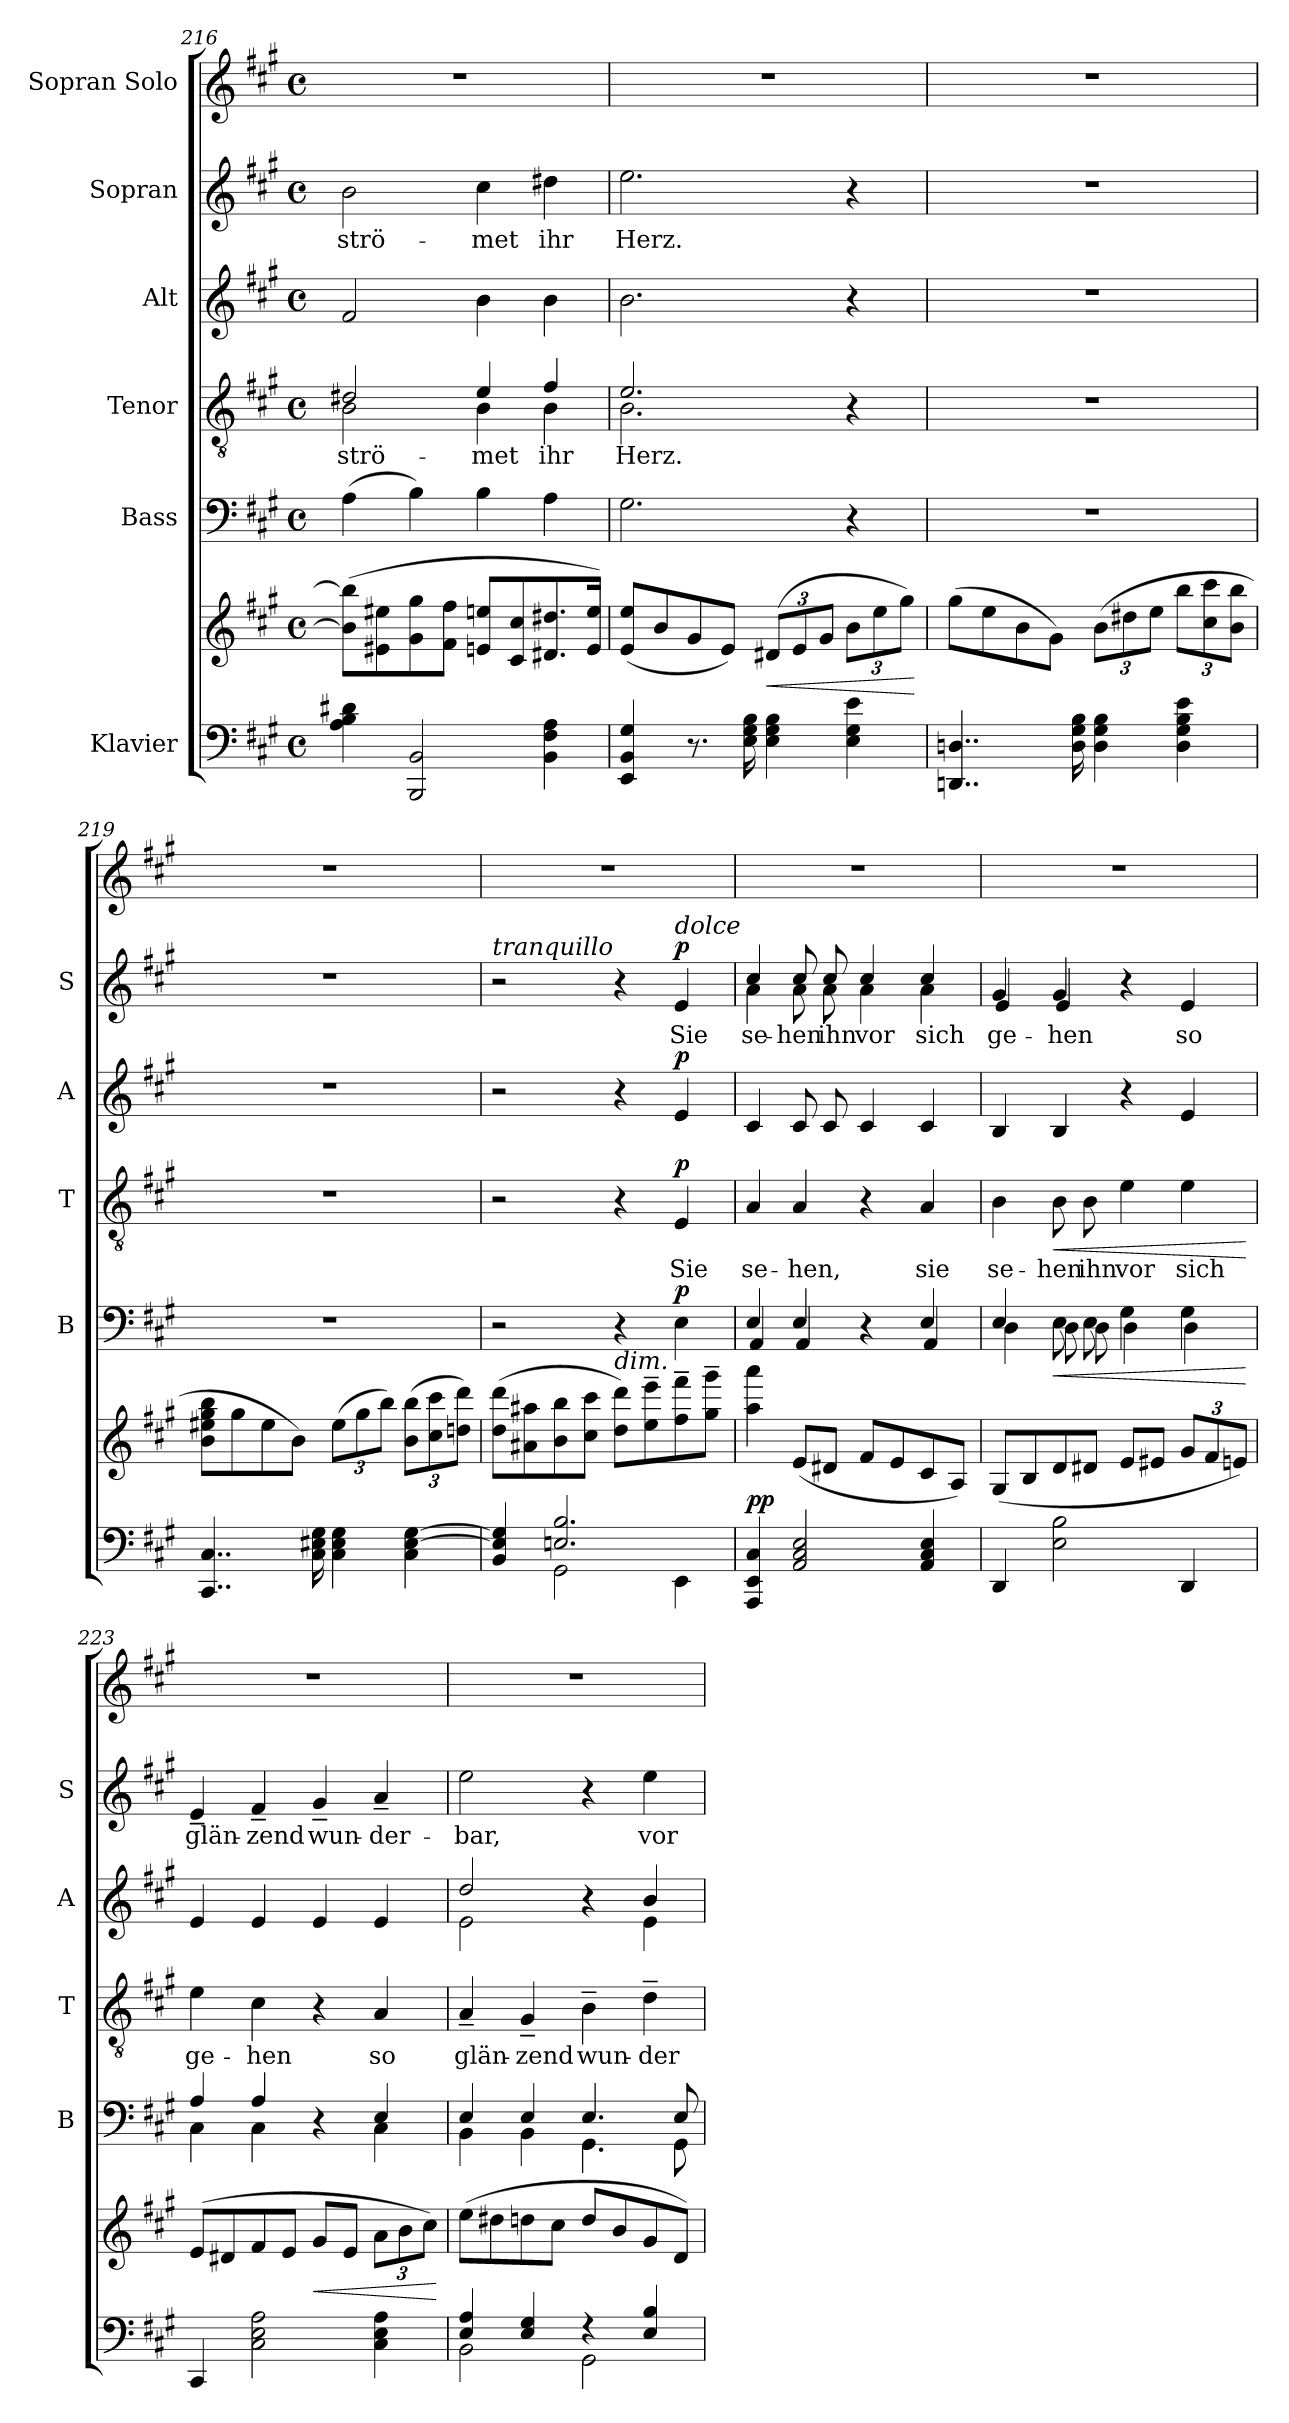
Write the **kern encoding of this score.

**kern	**kern	**dynam	**kern	**dynam	**kern	**text	**dynam	**kern	**dynam	**kern	**text	**dynam	**kern
*part6	*part6	*part6	*part5	*part5	*part4	*part4	*part4	*part3	*part3	*part2	*part2	*part2	*part1
*staff7	*staff6	*staff6/7	*staff5	*staff5	*staff4	*staff4	*staff4	*staff3	*staff3	*staff2	*staff2	*staff2	*staff1
*I"Klavier	*	*	*I"Bass	*	*I"Tenor	*	*	*I"Alt	*	*I"Sopran	*	*	*I"Sopran Solo
*	*	*	*I'B	*	*I'T	*	*	*I'A	*	*I'S	*	*	*
*clefF4	*clefG2	*	*clefF4	*	*clefGv2	*	*	*clefG2	*	*clefG2	*	*	*clefG2
*k[f#c#g#]	*k[f#c#g#]	*	*k[f#c#g#]	*	*k[f#c#g#]	*	*	*k[f#c#g#]	*	*k[f#c#g#]	*	*	*k[f#c#g#]
*M4/4	*M4/4	*	*M4/4	*	*M4/4	*	*	*M4/4	*	*M4/4	*	*	*M4/4
*met(c)	*met(c)	*	*met(c)	*	*met(c)	*	*	*met(c)	*	*met(c)	*	*	*met(c)
=216	=216	=216	=216	=216	=216	=216	=216	=216	=216	=216	=216	=216	=216
!	!	!	!	!	!	!LO:LY:b	!	!	!	!	!LO:LY:b	!	!
*	*	*	*	*	*^	*	*	*	*	*	*	*	*
4A\ 4B\ 4d#X\	(8b\] 8bb\]L	.	(4A\	.	2d#X/	2B\	-strö-	.	2f#/	.	2b\	-strö-	.	1r
.	8e#X\ 8ee#X\	.	.	.	.	.	.	.	.	.	.	.	.	.
2BBB/ 2BB/	8g#\ 8gg#\	.	4B\)	.	.	.	.	.	.	.	.	.	.	.
.	8f#\ 8ff#\J	.	.	.	.	.	.	.	.	.	.	.	.	.
!	!	!	!	!	!	!	!LO:LY:b	!	!	!	!	!LO:LY:b	!	!
.	8en/ 8een/L	.	4B\	.	4e/	4B\	-met	.	4b\	.	4cc#\	-met	.	.
.	8c#/ 8cc#/	.	.	.	.	.	.	.	.	.	.	.	.	.
!	!	!	!	!	!	!	!LO:LY:b	!	!	!	!	!LO:LY:b	!	!
4BB\ 4F#\ 4A\	8.d#X/ 8.dd#X/	.	4A\	.	4f#/	4B\	ihr	.	4b\	.	4dd#X\	ihr	.	.
.	16e/ 16ee/Jk)	.	.	.	.	.	.	.	.	.	.	.	.	.
!!LO:LB:g=z
=217	=217	=217	=217	=217	=217	=217	=217	=217	=217	=217	=217	=217	=217	=217
!	!	!	!	!	!	!	!LO:LY:b	!	!	!	!	!LO:LY:b	!	!
4EE/ 4BB/ 4G#/	(>8e/ 8ee/L	.	2.G#\	.	2.e/	2.B\	Herz.	.	2.b\	.	2.ee\	Herz.	.	1r
.	8b/	.	.	.	.	.	.	.	.	.	.	.	.	.
8.r	8g#/	.	.	.	.	.	.	.	.	.	.	.	.	.
.	8e/J)	.	.	.	.	.	.	.	.	.	.	.	.	.
16E\ 16G#\ 16B\	.	.	.	.	.	.	.	.	.	.	.	.	.	.
*	*Xbrackettup	*	*	*	*	*	*	*	*	*	*	*	*	*
!	!	!LO:HP:b	!	!	!	!	!	!	!	!	!	!	!	!
4E\ 4G#\ 4B\	(12d#X/L	<	.	.	.	.	.	.	.	.	.	.	.	.
.	12e/	.	.	.	.	.	.	.	.	.	.	.	.	.
.	12g#/J	.	.	.	.	.	.	.	.	.	.	.	.	.
4E\ 4G#\ 4e\	12b\L	.	4r	.	4r	4ryy	.	.	4r	.	4r	.	.	.
.	12ee\	.	.	.	.	.	.	.	.	.	.	.	.	.
.	12gg#\J)	.	.	.	.	.	.	.	.	.	.	.	.	.
*	*	*	*	*	*v	*v	*	*	*	*	*	*	*	*
.	.	[	.	.	.	.	.	.	.	.	.	.	.
=218	=218	=218	=218	=218	=218	=218	=218	=218	=218	=218	=218	=218	=218
4..DDn/ 4..Dn/	(8gg#\L	.	1r	.	1r	.	.	1r	.	1r	.	.	1r
.	8ee\	.	.	.	.	.	.	.	.	.	.	.	.
.	8b\	.	.	.	.	.	.	.	.	.	.	.	.
.	8g#\J)	.	.	.	.	.	.	.	.	.	.	.	.
16D\ 16G#\ 16B\	.	.	.	.	.	.	.	.	.	.	.	.	.
4D\ 4G#\ 4B\	(12b\L	.	.	.	.	.	.	.	.	.	.	.	.
.	12dd#X\	.	.	.	.	.	.	.	.	.	.	.	.
.	12ee\J	.	.	.	.	.	.	.	.	.	.	.	.
4D\ 4G#\ 4B\ 4e\	12bb\L	.	.	.	.	.	.	.	.	.	.	.	.
.	12cc#\ 12ccc#\	.	.	.	.	.	.	.	.	.	.	.	.
.	12b\ 12bb\J	.	.	.	.	.	.	.	.	.	.	.	.
=219	=219	=219	=219	=219	=219	=219	=219	=219	=219	=219	=219	=219	=219
4..CC#/ 4..C#/	8b\ 8ee#X\ 8gg#\ 8bb\L	.	1r	.	1r	.	.	1r	.	1r	.	.	1r
.	8gg#\	.	.	.	.	.	.	.	.	.	.	.	.
.	8ee#\	.	.	.	.	.	.	.	.	.	.	.	.
.	8b\J)	.	.	.	.	.	.	.	.	.	.	.	.
16C#\ 16E#X\ 16G#\	.	.	.	.	.	.	.	.	.	.	.	.	.
4C#\ 4E#\ 4G#\	(12ee#\L	.	.	.	.	.	.	.	.	.	.	.	.
.	12gg#\	.	.	.	.	.	.	.	.	.	.	.	.
.	12bb\J)	.	.	.	.	.	.	.	.	.	.	.	.
4C#\ [4E#\ [4G#\	(12b\ 12bb\L	.	.	.	.	.	.	.	.	.	.	.	.
.	12cc#\ 12ccc#\	.	.	.	.	.	.	.	.	.	.	.	.
.	12ddn\ 12ddd\J)	.	.	.	.	.	.	.	.	.	.	.	.
=220	=220	=220	=220	=220	=220	=220	=220	=220	=220	=220	=220	=220	=220
*^	*	*	*	*	*	*	*	*	*	*	*	*	*
!	!	!	!	!	!	!	!	!	!	!	!LO:TX:a:i:t=tranquillo	!	!	!
4BB/ 4E#/] 4G#/]	4ryy	(8dd\ 8ddd\L	.	2r	.	2r	.	.	2r	.	2r	.	.	1r
.	.	8a#X\ 8aa#X\	.	.	.	.	.	.	.	.	.	.	.	.
2.En/ 2.B/	2GG#\	8b\ 8bb\	.	.	.	.	.	.	.	.	.	.	.	.
.	.	8cc#\ 8ccc#\J	.	.	.	.	.	.	.	.	.	.	.	.
!	!	!LO:TX:a:i:t=dim.	!	!	!	!	!	!	!	!	!	!	!	!
.	.	8dd\ 8ddd\L)	.	4r	.	4r	.	.	4r	.	4r	.	.	.
.	.	8ee\~ 8eee\~	.	.	.	.	.	.	.	.	.	.	.	.
!	!	!	!	!	!	!	!	!	!	!	!LO:TX:a:i:t=dolce	!	!	!
!	!	!	!	!	!LO:DY:a	!	!LO:LY:b	!LO:DY:a	!	!LO:DY:a	!	!LO:LY:b	!LO:DY:a	!
.	4EE\	8ff#\~ 8fff#\~	.	4E\	p	4E/	Sie	p	4e/	p	4e/	Sie	p	.
.	.	8gg#\~ 8ggg#\~J	.	.	.	.	.	.	.	.	.	.	.	.
*v	*v	*	*	*	*	*	*	*	*	*	*	*	*	*
=221	=221	=221	=221	=221	=221	=221	=221	=221	=221	=221	=221	=221	=221
*	*	*	*^	*	*	*	*	*	*	*	*	*	*
!	!	!LO:DY:a=2	!	!	!	!	!LO:LY:b	!	!	!	!	!LO:LY:b	!	!
*	*	*	*	*	*	*	*	*	*	*	*^	*	*	*
4AAA/ 4EE/ 4C#/	4aa\ 4aaa\	pp	4E/	4AA/	.	4A/	se-	.	4c#/	.	4cc#/	4a\	se-	.	1r
!	!	!	!	!	!	!	!LO:LY:b	!	!	!	!	!	!LO:LY:b	!	!
2AA/ 2C#/ 2E/	(>8e/L	.	4E/	4AA/	.	4A/	-hen,	.	8c#/	.	8cc#/	8a\	-hen	.	.
!	!	!	!	!	!	!	!	!	!	!	!	!	!LO:LY:b	!	!
.	8d#X/J	.	.	.	.	.	.	.	8c#/	.	8cc#/	8a\	ihn	.	.
!	!	!	!	!	!	!	!	!	!	!	!	!	!LO:LY:b	!	!
.	8f#/L	.	4r	4ryy	.	4r	.	.	4c#/	.	4cc#/	4a\	vor	.	.
.	8e/	.	.	.	.	.	.	.	.	.	.	.	.	.	.
!	!	!	!	!	!	!	!LO:LY:b	!	!	!	!	!	!LO:LY:b	!	!
4AA/ 4C#/ 4E/	8c#/	.	4E/	4AA/	.	4A/	sie	.	4c#/	.	4cc#/	4a\	sich	.	.
.	8A/J)	.	.	.	.	.	.	.	.	.	.	.	.	.	.
!!LO:LB:g=z
=222	=222	=222	=222	=222	=222	=222	=222	=222	=222	=222	=222	=222	=222	=222	=222
!	!	!	!	!	!	!	!LO:LY:b	!	!	!	!	!	!LO:LY:b	!	!
4DD/	(>8G#/L	.	4E/	4D\	.	4B\	se-	.	4B/	.	4g#/	4e/	ge-	.	1r
.	8B/	.	.	.	.	.	.	.	.	.	.	.	.	.	.
!	!	!	!	!	!LO:HP:b	!	!LO:LY:b	!LO:HP:b	!	!	!	!	!LO:LY:b	!	!
2E\ 2B\	8d/	.	8E\	8D\	<	8B\	-hen	<	4B/	.	4g#/	4e/	-hen	.	.
!	!	!	!	!	!	!	!LO:LY:b	!	!	!	!	!	!	!	!
.	8d#X/J	.	8E\	8D\	.	8B\	ihn	.	.	.	.	.	.	.	.
!	!	!	!	!	!	!	!LO:LY:b	!	!	!	!	!	!	!	!
.	8e/L	.	4G#\	4D\	.	4e\	vor	.	4r	.	4r	4rgyy	.	.	.
.	8e#X/J	.	.	.	.	.	.	.	.	.	.	.	.	.	.
!	!	!	!	!	!	!	!LO:LY:b	!	!	!	!	!	!LO:LY:b	!	!
4DD/	12g#/L	.	4G#\	4D\	.	4e\	sich	.	4e/	.	4e/	4ryy	so	.	.
.	12f#/	.	.	.	.	.	.	.	.	.	.	.	.	.	.
.	12en/J)	.	.	.	.	.	.	.	.	.	.	.	.	.	.
*	*	*	*v	*v	*	*	*	*	*	*	*v	*v	*	*	*
.	.	.	.	[	.	.	[	.	.	.	.	.	.
=223	=223	=223	=223	=223	=223	=223	=223	=223	=223	=223	=223	=223	=223
*	*	*	*^	*	*	*	*	*	*	*	*	*	*
!	!	!	!	!	!	!	!LO:LY:b	!	!	!	!	!LO:LY:b	!	!
4CC#/	(>8e/L	.	4A/	4C#\	.	4e\	ge-	.	4e/	.	4e~/	glän-	.	1r
.	8d#X/	.	.	.	.	.	.	.	.	.	.	.	.	.
!	!	!	!	!	!	!	!LO:LY:b	!	!	!	!	!LO:LY:b	!	!
2C#\ 2E\ 2A\	8f#/	.	4A/	4C#\	.	4c#\	-hen	.	4e/	.	4f#~/	-zend	.	.
.	8e/J	.	.	.	.	.	.	.	.	.	.	.	.	.
!	!	!LO:HP:b	!	!	!	!	!	!	!	!	!	!LO:LY:b	!	!
.	8g#/L	<	4r	4ryy	.	4r	.	.	4e/	.	4g#~/	wun-	.	.
.	8e/J	.	.	.	.	.	.	.	.	.	.	.	.	.
!	!	!	!	!	!	!	!LO:LY:b	!	!	!	!	!LO:LY:b	!	!
4C#\ 4E\ 4A\	12a\L	.	4E/	4C#\	.	4A/	so	.	4e/	.	4a~/	-der-	.	.
.	12b\	.	.	.	.	.	.	.	.	.	.	.	.	.
.	12cc#\J)	.	.	.	.	.	.	.	.	.	.	.	.	.
*	*	*	*v	*v	*	*	*	*	*	*	*	*	*	*
.	.	[	.	.	.	.	.	.	.	.	.	.	.
=224	=224	=224	=224	=224	=224	=224	=224	=224	=224	=224	=224	=224	=224
*^	*	*	*^	*	*	*	*	*	*	*	*	*	*
!	!	!	!	!	!	!	!	!LO:LY:b	!	!	!	!	!LO:LY:b	!	!
*	*	*	*	*	*	*	*	*	*	*^	*	*	*	*	*
4E/ 4A/	2BB\	(8ee\L	.	4E/	4BB\	.	4A~/	glän-	.	2dd/	2e\	.	2ee\	-bar,	.	1r
.	.	8dd#X\	.	.	.	.	.	.	.	.	.	.	.	.	.	.
!	!	!	!	!	!	!	!	!LO:LY:b	!	!	!	!	!	!	!	!
4E/ 4G#/	.	8ddn\	.	4E/	4BB\	.	4G#~/	-zend	.	.	.	.	.	.	.	.
.	.	8cc#\J	.	.	.	.	.	.	.	.	.	.	.	.	.	.
!	!	!	!	!	!	!	!	!LO:LY:b	!	!	!	!	!	!	!	!
4r	2GG#\	8dd/L	.	4.E/	4.GG#\	.	4B~\	wun-	.	4r	4ryy	.	4r	.	.	.
.	.	8b/	.	.	.	.	.	.	.	.	.	.	.	.	.	.
!	!	!	!	!	!	!	!	!LO:LY:b	!	!	!	!	!	!LO:LY:b	!	!
4E/ 4B/	.	8g#/	.	.	.	.	4d~\	-der-	.	4b/	4e\	.	4ee\	vor	.	.
.	.	8d/J)	.	8E/	8GG#\	.	.	.	.	.	.	.	.	.	.	.
*v	*v	*	*	*v	*v	*	*	*	*	*v	*v	*	*	*	*	*
=	=	=	=	=	=	=	=	=	=	=	=	=	=
*-	*-	*-	*-	*-	*-	*-	*-	*-	*-	*-	*-	*-	*-
